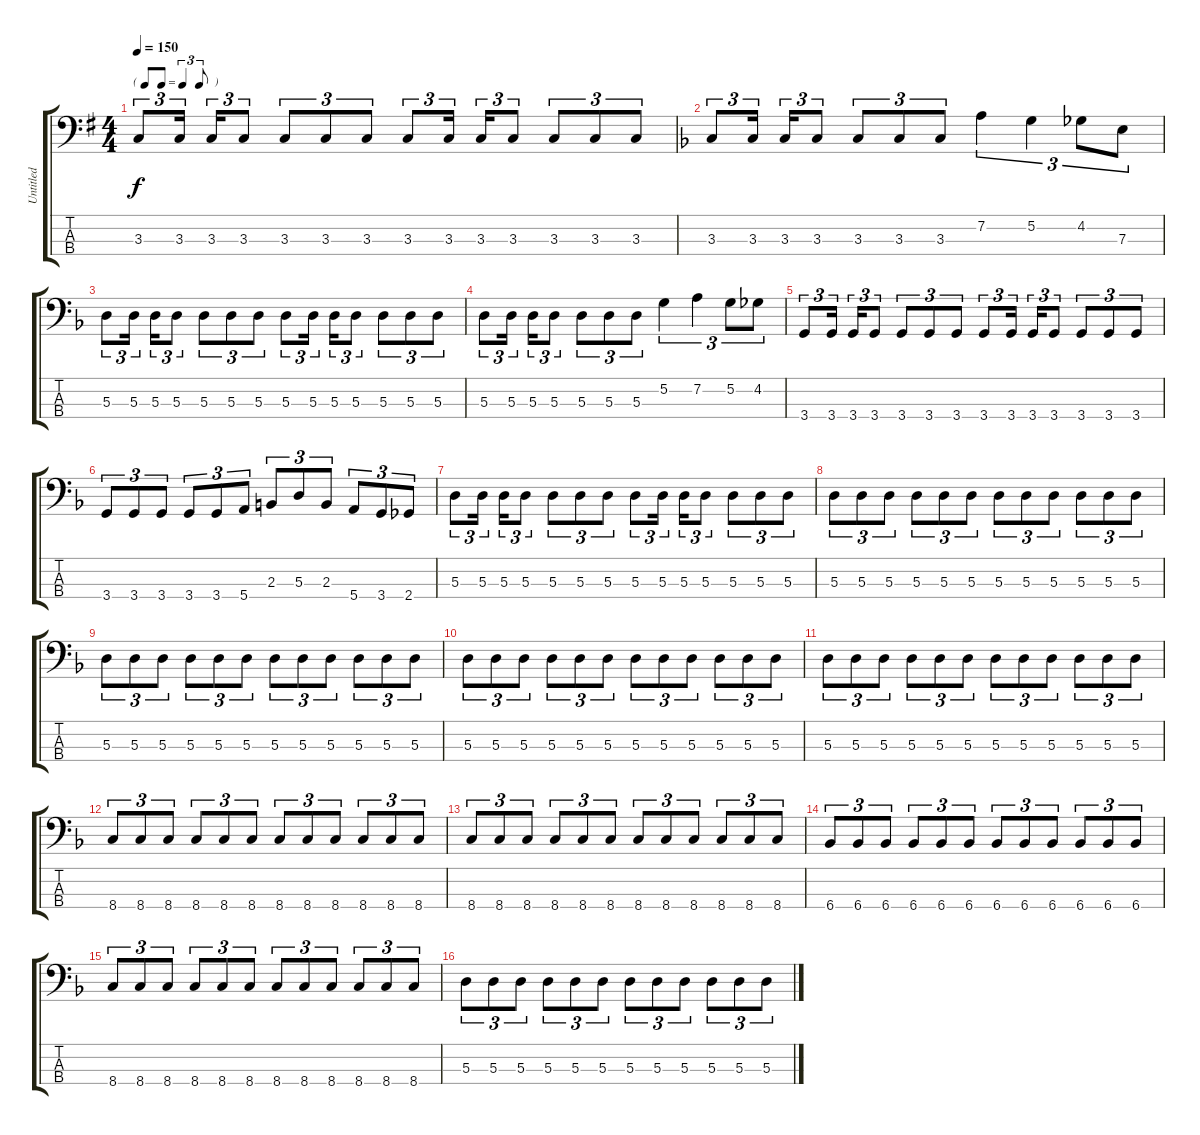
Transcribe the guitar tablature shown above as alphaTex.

\track ("Untitled" "Untitled") {instrument electricbassfinger}
\staff {score tabs}
\tuning (G2 D2 A1 E1) {hide}
\ts (4 4)
\tf triplet8th
\tempo 150
\clef f4
\ks g
3.3.8{tu (3 2) dy f} 3.3.16{tu (3 2) beam splitsecondary} 3.3.16{tu (3 2)} 3.3.8{tu (3 2)} 3.3.8{tu (3 2)} 3.3.8{tu (3 2)} 3.3.8{tu (3 2)} 3.3.8{tu (3 2)} 3.3.16{tu (3 2) beam splitsecondary} 3.3.16{tu (3 2)} 3.3.8{tu (3 2)} 3.3.8{tu (3 2)} 3.3.8{tu (3 2)} 3.3.8{tu (3 2)} |
\ks f
3.3.8{tu (3 2)} 3.3.16{tu (3 2) beam splitsecondary} 3.3.16{tu (3 2)} 3.3.8{tu (3 2)} 3.3.8{tu (3 2)} 3.3.8{tu (3 2)} 3.3.8{tu (3 2)} 7.2.4{tu (3 2)} 5.2.4{tu (3 2)} 4.2.8{tu (3 2)} 7.3.8{tu (3 2)} |
5.3.8{tu (3 2)} 5.3.16{tu (3 2) beam splitsecondary} 5.3.16{tu (3 2)} 5.3.8{tu (3 2)} 5.3.8{tu (3 2)} 5.3.8{tu (3 2)} 5.3.8{tu (3 2)} 5.3.8{tu (3 2)} 5.3.16{tu (3 2) beam splitsecondary} 5.3.16{tu (3 2)} 5.3.8{tu (3 2)} 5.3.8{tu (3 2)} 5.3.8{tu (3 2)} 5.3.8{tu (3 2)} |
5.3.8{tu (3 2)} 5.3.16{tu (3 2) beam splitsecondary} 5.3.16{tu (3 2)} 5.3.8{tu (3 2)} 5.3.8{tu (3 2)} 5.3.8{tu (3 2)} 5.3.8{tu (3 2)} 5.2.4{tu (3 2)} 7.2.4{tu (3 2)} 5.2.8{tu (3 2)} 4.2.8{tu (3 2)} |
3.4.8{tu (3 2)} 3.4.16{tu (3 2) beam splitsecondary} 3.4.16{tu (3 2)} 3.4.8{tu (3 2)} 3.4.8{tu (3 2)} 3.4.8{tu (3 2)} 3.4.8{tu (3 2)} 3.4.8{tu (3 2)} 3.4.16{tu (3 2) beam splitsecondary} 3.4.16{tu (3 2)} 3.4.8{tu (3 2)} 3.4.8{tu (3 2)} 3.4.8{tu (3 2)} 3.4.8{tu (3 2)} |
3.4.8{tu (3 2)} 3.4.8{tu (3 2)} 3.4.8{tu (3 2)} 3.4.8{tu (3 2)} 3.4.8{tu (3 2)} 5.4.8{tu (3 2)} 2.3.8{tu (3 2)} 5.3.8{tu (3 2)} 2.3.8{tu (3 2)} 5.4.8{tu (3 2)} 3.4.8{tu (3 2)} 2.4.8{tu (3 2)} |
5.3.8{tu (3 2)} 5.3.16{tu (3 2) beam splitsecondary} 5.3.16{tu (3 2)} 5.3.8{tu (3 2)} 5.3.8{tu (3 2)} 5.3.8{tu (3 2)} 5.3.8{tu (3 2)} 5.3.8{tu (3 2)} 5.3.16{tu (3 2) beam splitsecondary} 5.3.16{tu (3 2)} 5.3.8{tu (3 2)} 5.3.8{tu (3 2)} 5.3.8{tu (3 2)} 5.3.8{tu (3 2)} |
5.3.8{tu (3 2)} 5.3.8{tu (3 2)} 5.3.8{tu (3 2)} 5.3.8{tu (3 2)} 5.3.8{tu (3 2)} 5.3.8{tu (3 2)} 5.3.8{tu (3 2)} 5.3.8{tu (3 2)} 5.3.8{tu (3 2)} 5.3.8{tu (3 2)} 5.3.8{tu (3 2)} 5.3.8{tu (3 2)} |
5.3.8{tu (3 2)} 5.3.8{tu (3 2)} 5.3.8{tu (3 2)} 5.3.8{tu (3 2)} 5.3.8{tu (3 2)} 5.3.8{tu (3 2)} 5.3.8{tu (3 2)} 5.3.8{tu (3 2)} 5.3.8{tu (3 2)} 5.3.8{tu (3 2)} 5.3.8{tu (3 2)} 5.3.8{tu (3 2)} |
5.3.8{tu (3 2)} 5.3.8{tu (3 2)} 5.3.8{tu (3 2)} 5.3.8{tu (3 2)} 5.3.8{tu (3 2)} 5.3.8{tu (3 2)} 5.3.8{tu (3 2)} 5.3.8{tu (3 2)} 5.3.8{tu (3 2)} 5.3.8{tu (3 2)} 5.3.8{tu (3 2)} 5.3.8{tu (3 2)} |
5.3.8{tu (3 2)} 5.3.8{tu (3 2)} 5.3.8{tu (3 2)} 5.3.8{tu (3 2)} 5.3.8{tu (3 2)} 5.3.8{tu (3 2)} 5.3.8{tu (3 2)} 5.3.8{tu (3 2)} 5.3.8{tu (3 2)} 5.3.8{tu (3 2)} 5.3.8{tu (3 2)} 5.3.8{tu (3 2)} |
8.4.8{tu (3 2)} 8.4.8{tu (3 2)} 8.4.8{tu (3 2)} 8.4.8{tu (3 2)} 8.4.8{tu (3 2)} 8.4.8{tu (3 2)} 8.4.8{tu (3 2)} 8.4.8{tu (3 2)} 8.4.8{tu (3 2)} 8.4.8{tu (3 2)} 8.4.8{tu (3 2)} 8.4.8{tu (3 2)} |
8.4.8{tu (3 2)} 8.4.8{tu (3 2)} 8.4.8{tu (3 2)} 8.4.8{tu (3 2)} 8.4.8{tu (3 2)} 8.4.8{tu (3 2)} 8.4.8{tu (3 2)} 8.4.8{tu (3 2)} 8.4.8{tu (3 2)} 8.4.8{tu (3 2)} 8.4.8{tu (3 2)} 8.4.8{tu (3 2)} |
6.4.8{tu (3 2)} 6.4.8{tu (3 2)} 6.4.8{tu (3 2)} 6.4.8{tu (3 2)} 6.4.8{tu (3 2)} 6.4.8{tu (3 2)} 6.4.8{tu (3 2)} 6.4.8{tu (3 2)} 6.4.8{tu (3 2)} 6.4.8{tu (3 2)} 6.4.8{tu (3 2)} 6.4.8{tu (3 2)} |
8.4.8{tu (3 2)} 8.4.8{tu (3 2)} 8.4.8{tu (3 2)} 8.4.8{tu (3 2)} 8.4.8{tu (3 2)} 8.4.8{tu (3 2)} 8.4.8{tu (3 2)} 8.4.8{tu (3 2)} 8.4.8{tu (3 2)} 8.4.8{tu (3 2)} 8.4.8{tu (3 2)} 8.4.8{tu (3 2)} |
5.3.8{tu (3 2)} 5.3.8{tu (3 2)} 5.3.8{tu (3 2)} 5.3.8{tu (3 2)} 5.3.8{tu (3 2)} 5.3.8{tu (3 2)} 5.3.8{tu (3 2)} 5.3.8{tu (3 2)} 5.3.8{tu (3 2)} 5.3.8{tu (3 2)} 5.3.8{tu (3 2)} 5.3.8{tu (3 2)}
